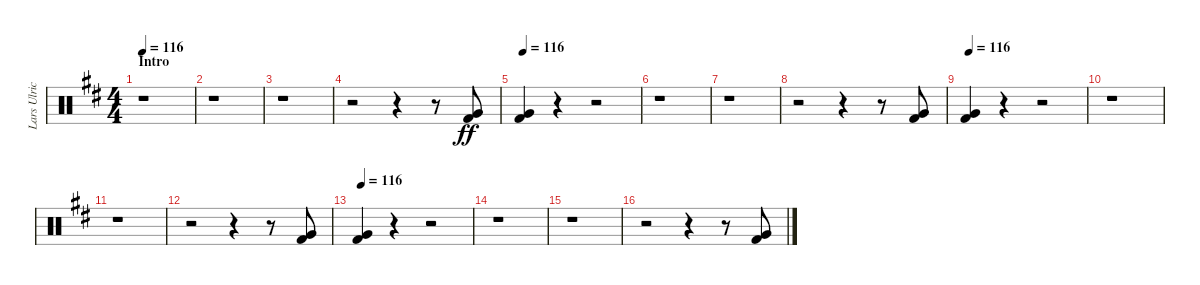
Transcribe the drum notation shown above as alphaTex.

\track ("Lars Ulrich" "Lars Ulric") {instrument percussion}
\staff {score}
\articulation defaults
\ts (4 4)
\section ("" "Intro")
\tempo 116
\clef neutral
\ks bminor
r.1{dy ff} |
r.1 |
r.1 |
r.2 r.4 r.8 ("Very Low Tom (hit)" "Kick (hit) 2").8 |
\tempo 116
("Very Low Tom (hit)" "Kick (hit) 2").4 r.4 r.2 |
r.1 |
r.1 |
r.2 r.4 r.8 ("Very Low Tom (hit)" "Kick (hit) 2").8 |
\tempo 116
("Very Low Tom (hit)" "Kick (hit) 2").4 r.4 r.2 |
r.1 |
r.1 |
r.2 r.4 r.8 ("Very Low Tom (hit)" "Kick (hit) 2").8 |
\tempo 116
("Very Low Tom (hit)" "Kick (hit) 2").4 r.4 r.2 |
r.1 |
r.1 |
r.2 r.4 r.8 ("Very Low Tom (hit)" "Kick (hit) 2").8
